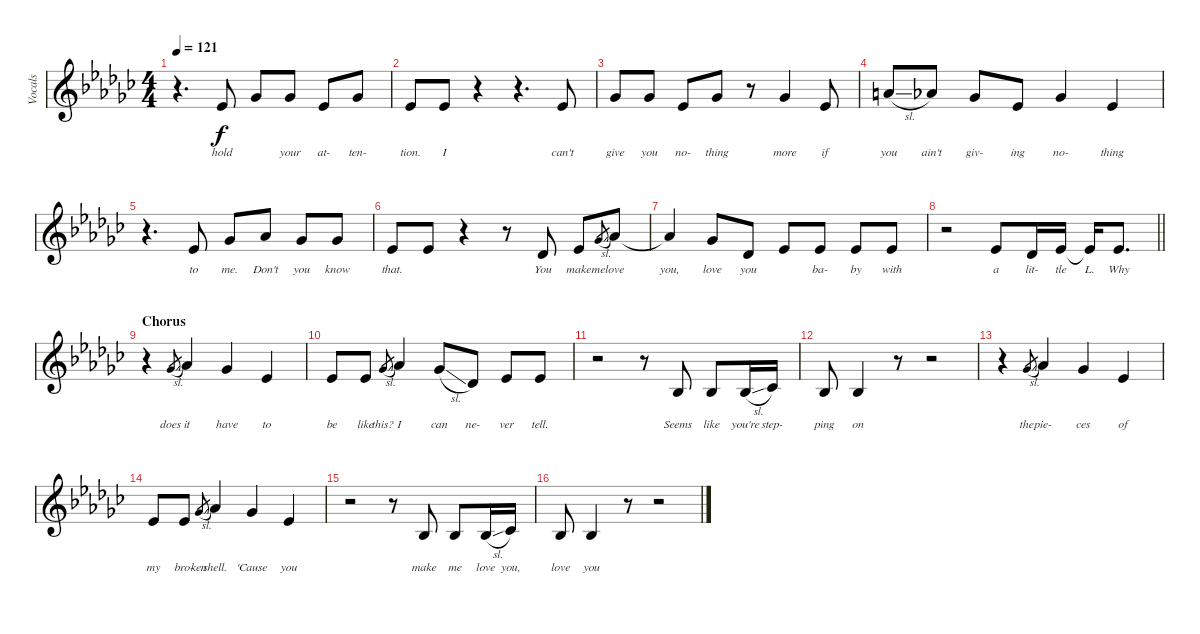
\track ("Vocals" "Vocals") {instrument flute}
\staff {score}
\tuning (E4 B3 G3 D3 A2 E2) {hide}
\ts (4 4)
\tempo 121
\clef g2
\ks ebminor
r.4{d dy f} 4.2.8{lyrics (0 "hold") lyrics (1 "") lyrics (2 "") lyrics (3 "") lyrics (4 "")} 2.1.8{lyrics (0 "") lyrics (1 "") lyrics (2 "") lyrics (3 "") lyrics (4 "")} 2.1.8{lyrics (0 "your") lyrics (1 "") lyrics (2 "") lyrics (3 "") lyrics (4 "")} 4.2.8{lyrics (0 "at-") lyrics (1 "") lyrics (2 "") lyrics (3 "") lyrics (4 "")} 2.1.8{lyrics (0 "ten-") lyrics (1 "") lyrics (2 "") lyrics (3 "") lyrics (4 "")} |
4.2.8{lyrics (0 "tion.") lyrics (1 "") lyrics (2 "") lyrics (3 "") lyrics (4 "")} 4.2.8{lyrics (0 "I") lyrics (1 "") lyrics (2 "") lyrics (3 "") lyrics (4 "")} r.4 r.4{d} 4.2.8{lyrics (0 "can't") lyrics (1 "") lyrics (2 "") lyrics (3 "") lyrics (4 "")} |
2.1.8{lyrics (0 "give") lyrics (1 "") lyrics (2 "") lyrics (3 "") lyrics (4 "")} 2.1.8{lyrics (0 "you") lyrics (1 "") lyrics (2 "") lyrics (3 "") lyrics (4 "")} 4.2.8{lyrics (0 "no-") lyrics (1 "") lyrics (2 "") lyrics (3 "") lyrics (4 "")} 2.1.8{lyrics (0 "thing") lyrics (1 "") lyrics (2 "") lyrics (3 "") lyrics (4 "")} r.8 2.1.4{lyrics (0 "more") lyrics (1 "") lyrics (2 "") lyrics (3 "") lyrics (4 "")} 4.2.8{lyrics (0 "if") lyrics (1 "") lyrics (2 "") lyrics (3 "") lyrics (4 "")} |
5.1{sl}.8{lyrics (0 "you") lyrics (1 "") lyrics (2 "") lyrics (3 "") lyrics (4 "")} 4.1.8{lyrics (0 "ain't") lyrics (1 "") lyrics (2 "") lyrics (3 "") lyrics (4 "")} 2.1.8{lyrics (0 "giv-") lyrics (1 "") lyrics (2 "") lyrics (3 "") lyrics (4 "")} 4.2.8{lyrics (0 "ing") lyrics (1 "") lyrics (2 "") lyrics (3 "") lyrics (4 "")} 2.1.4{lyrics (0 "no-") lyrics (1 "") lyrics (2 "") lyrics (3 "") lyrics (4 "")} 4.2.4{lyrics (0 "thing") lyrics (1 "") lyrics (2 "") lyrics (3 "") lyrics (4 "")} |
r.4{d} 4.2.8{lyrics (0 "to") lyrics (1 "") lyrics (2 "") lyrics (3 "") lyrics (4 "")} 2.1.8{lyrics (0 "me.") lyrics (1 "") lyrics (2 "") lyrics (3 "") lyrics (4 "")} 4.1.8{lyrics (0 "Don't") lyrics (1 "") lyrics (2 "") lyrics (3 "") lyrics (4 "")} 2.1.8{lyrics (0 "you") lyrics (1 "") lyrics (2 "") lyrics (3 "") lyrics (4 "")} 2.1.8{lyrics (0 "know") lyrics (1 "") lyrics (2 "") lyrics (3 "") lyrics (4 "")} |
4.2.8{lyrics (0 "that.") lyrics (1 "") lyrics (2 "") lyrics (3 "") lyrics (4 "")} 4.2.8{lyrics (0 "") lyrics (1 "") lyrics (2 "") lyrics (3 "") lyrics (4 "")} r.4 r.8 2.2.8{lyrics (0 "You") lyrics (1 "") lyrics (2 "") lyrics (3 "") lyrics (4 "")} 4.2.8{lyrics (0 "make") lyrics (1 "") lyrics (2 "") lyrics (3 "") lyrics (4 "")} 2.1{sl}.8{lyrics (0 "me") lyrics (1 "") lyrics (2 "") lyrics (3 "") lyrics (4 "") gr} 4.1.8{lyrics (0 "love") lyrics (1 "") lyrics (2 "") lyrics (3 "") lyrics (4 "")} |
4.1{t}.4{lyrics (0 "you,") lyrics (1 "") lyrics (2 "") lyrics (3 "") lyrics (4 "")} 2.1.8{lyrics (0 "love") lyrics (1 "") lyrics (2 "") lyrics (3 "") lyrics (4 "")} 2.2.8{lyrics (0 "you") lyrics (1 "") lyrics (2 "") lyrics (3 "") lyrics (4 "")} 4.2.8{lyrics (0 "") lyrics (1 "") lyrics (2 "") lyrics (3 "") lyrics (4 "")} 4.2.8{lyrics (0 "ba-") lyrics (1 "") lyrics (2 "") lyrics (3 "") lyrics (4 "")} 4.2.8{lyrics (0 "by") lyrics (1 "") lyrics (2 "") lyrics (3 "") lyrics (4 "")} 4.2.8{lyrics (0 "with") lyrics (1 "") lyrics (2 "") lyrics (3 "") lyrics (4 "")} |
\barLineRight lightlight
r.2 4.2.8{lyrics (0 "a") lyrics (1 "") lyrics (2 "") lyrics (3 "") lyrics (4 "")} 2.2.16{lyrics (0 "lit-") lyrics (1 "") lyrics (2 "") lyrics (3 "") lyrics (4 "")} 4.2.16{lyrics (0 "tle") lyrics (1 "") lyrics (2 "") lyrics (3 "") lyrics (4 "")} 4.2{t}.16{lyrics (0 "L.") lyrics (1 "") lyrics (2 "") lyrics (3 "") lyrics (4 "")} 4.2.8{d lyrics (0 "Why") lyrics (1 "") lyrics (2 "") lyrics (3 "") lyrics (4 "")} |
\section ("" "Chorus")
r.4 2.1{sl}.8{lyrics (0 "does") lyrics (1 "") lyrics (2 "") lyrics (3 "") lyrics (4 "") gr} 4.1.4{lyrics (0 "it") lyrics (1 "") lyrics (2 "") lyrics (3 "") lyrics (4 "")} 2.1.4{lyrics (0 "have") lyrics (1 "") lyrics (2 "") lyrics (3 "") lyrics (4 "")} 4.2.4{lyrics (0 "to") lyrics (1 "") lyrics (2 "") lyrics (3 "") lyrics (4 "")} |
4.2.8{lyrics (0 "be") lyrics (1 "") lyrics (2 "") lyrics (3 "") lyrics (4 "")} 4.2.8{lyrics (0 "like") lyrics (1 "") lyrics (2 "") lyrics (3 "") lyrics (4 "")} 2.1{sl}.8{lyrics (0 "this?") lyrics (1 "") lyrics (2 "") lyrics (3 "") lyrics (4 "") gr} 4.1.4{lyrics (0 "I") lyrics (1 "") lyrics (2 "") lyrics (3 "") lyrics (4 "")} 7.2{sl}.8{lyrics (0 "can") lyrics (1 "") lyrics (2 "") lyrics (3 "") lyrics (4 "")} 2.2.8{lyrics (0 "ne-") lyrics (1 "") lyrics (2 "") lyrics (3 "") lyrics (4 "")} 4.2.8{lyrics (0 "ver") lyrics (1 "") lyrics (2 "") lyrics (3 "") lyrics (4 "")} 4.2.8{lyrics (0 "tell.") lyrics (1 "") lyrics (2 "") lyrics (3 "") lyrics (4 "")} |
r.2 r.8 3.3.8{lyrics (0 "Seems") lyrics (1 "") lyrics (2 "") lyrics (3 "") lyrics (4 "")} 3.3.8{lyrics (0 "like") lyrics (1 "") lyrics (2 "") lyrics (3 "") lyrics (4 "")} 3.3{sl}.16{lyrics (0 "you're") lyrics (1 "") lyrics (2 "") lyrics (3 "") lyrics (4 "")} 4.3.16{lyrics (0 "step-") lyrics (1 "") lyrics (2 "") lyrics (3 "") lyrics (4 "")} |
3.3.8{lyrics (0 "ping") lyrics (1 "") lyrics (2 "") lyrics (3 "") lyrics (4 "")} 3.3.4{lyrics (0 "on") lyrics (1 "") lyrics (2 "") lyrics (3 "") lyrics (4 "")} r.8 r.2 |
r.4 2.1{sl}.8{lyrics (0 "the") lyrics (1 "") lyrics (2 "") lyrics (3 "") lyrics (4 "") gr} 4.1.4{lyrics (0 "pie-") lyrics (1 "") lyrics (2 "") lyrics (3 "") lyrics (4 "")} 2.1.4{lyrics (0 "ces") lyrics (1 "") lyrics (2 "") lyrics (3 "") lyrics (4 "")} 4.2.4{lyrics (0 "of") lyrics (1 "") lyrics (2 "") lyrics (3 "") lyrics (4 "")} |
4.2.8{lyrics (0 "my") lyrics (1 "") lyrics (2 "") lyrics (3 "") lyrics (4 "")} 4.2.8{lyrics (0 "bro-") lyrics (1 "") lyrics (2 "") lyrics (3 "") lyrics (4 "")} 2.1{sl}.8{lyrics (0 "ken") lyrics (1 "") lyrics (2 "") lyrics (3 "") lyrics (4 "") gr} 4.1.4{lyrics (0 "shell.") lyrics (1 "") lyrics (2 "") lyrics (3 "") lyrics (4 "")} 2.1.4{lyrics (0 "'Cause") lyrics (1 "") lyrics (2 "") lyrics (3 "") lyrics (4 "")} 4.2.4{lyrics (0 "you") lyrics (1 "") lyrics (2 "") lyrics (3 "") lyrics (4 "")} |
r.2 r.8 3.3.8{lyrics (0 "make") lyrics (1 "") lyrics (2 "") lyrics (3 "") lyrics (4 "")} 3.3.8{lyrics (0 "me") lyrics (1 "") lyrics (2 "") lyrics (3 "") lyrics (4 "")} 3.3{sl}.16{lyrics (0 "love") lyrics (1 "") lyrics (2 "") lyrics (3 "") lyrics (4 "")} 4.3.16{lyrics (0 "you,") lyrics (1 "") lyrics (2 "") lyrics (3 "") lyrics (4 "")} |
3.3.8{lyrics (0 "love") lyrics (1 "") lyrics (2 "") lyrics (3 "") lyrics (4 "")} 3.3.4{lyrics (0 "you") lyrics (1 "") lyrics (2 "") lyrics (3 "") lyrics (4 "")} r.8 r.2
